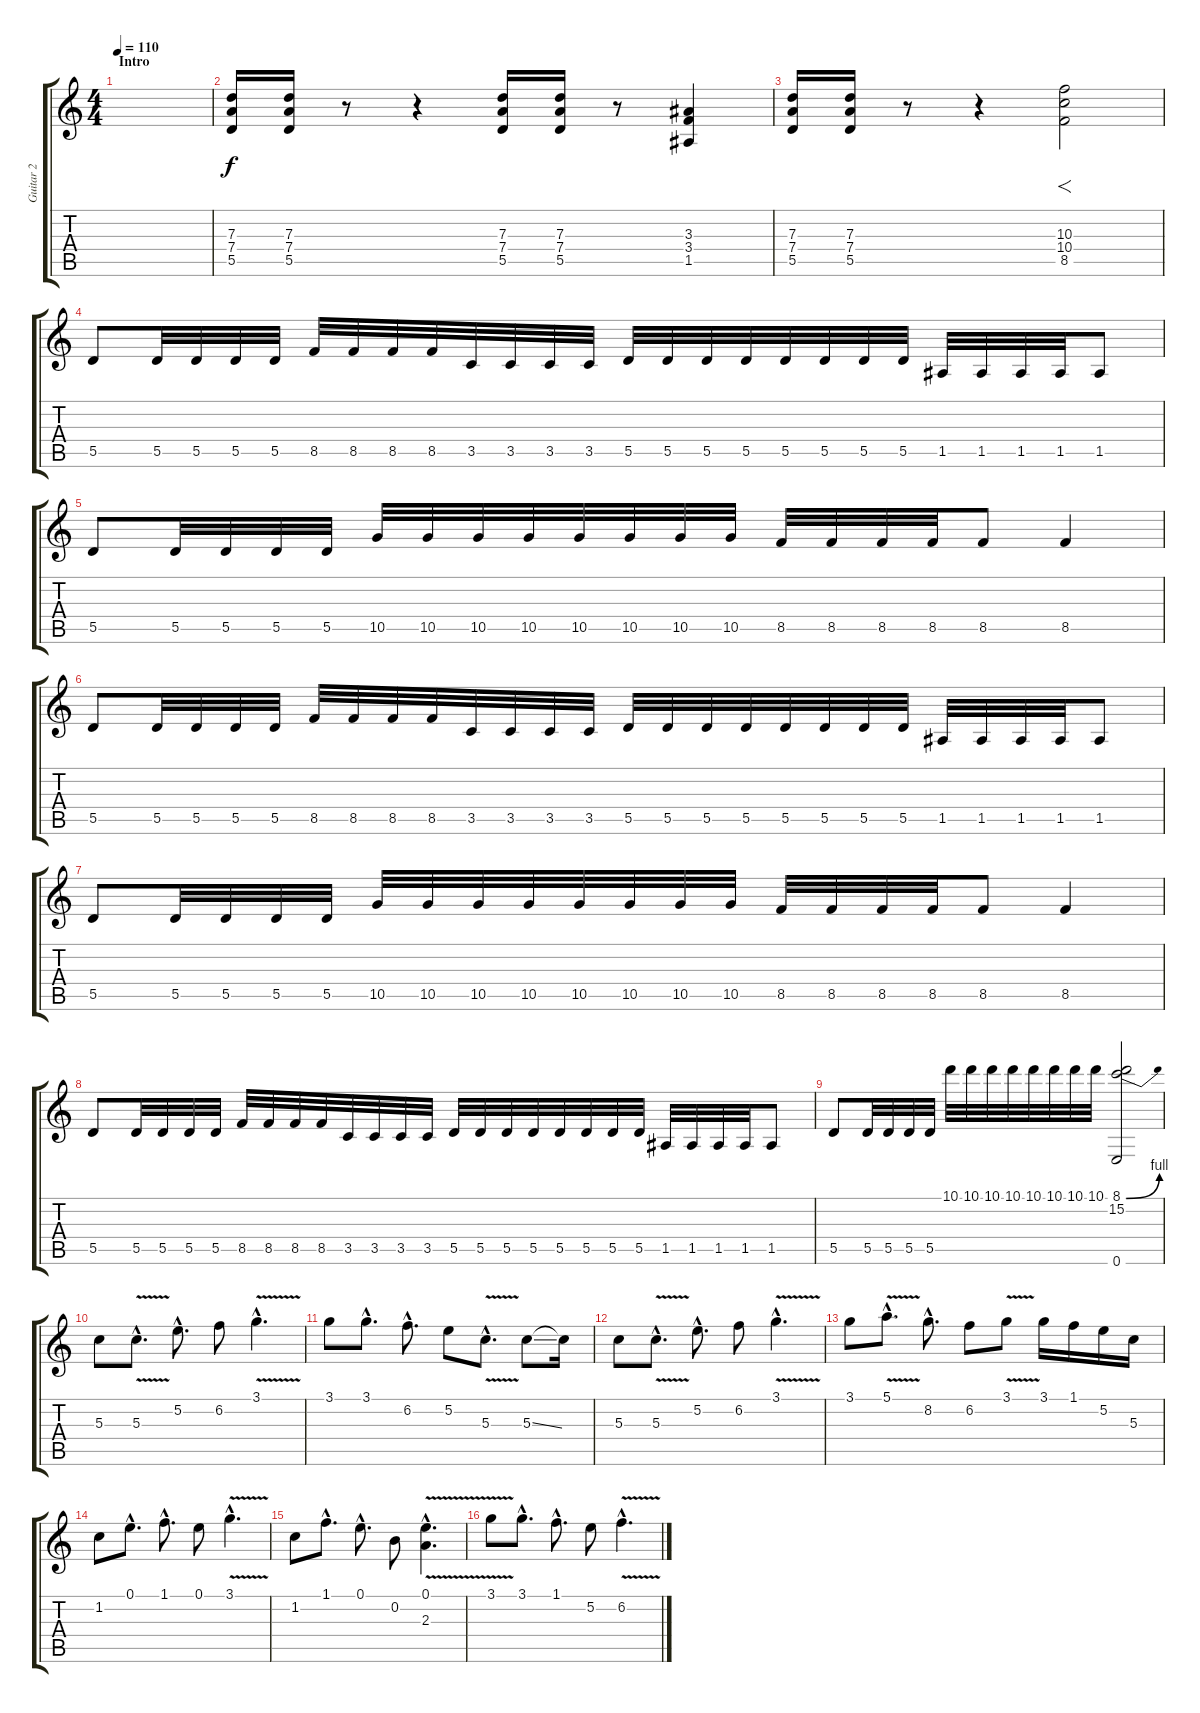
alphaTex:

\track ("Guitar 2" "Guitar 2") {instrument distortionguitar}
\staff {score tabs}
\tuning (E4 B3 G3 D3 A2 E2) {hide}
\ts (4 4)
\section ("" "Intro")
\tempo 110
\clef g2
\ks c
|
(7.3 7.4 5.5).16 (7.3 7.4 5.5).16 r.8 r.4 (7.3 7.4 5.5).16 (7.3 7.4 5.5).16 r.8 (3.3 3.4 1.5).4 |
(7.3 7.4 5.5).16 (7.3 7.4 5.5).16 r.8 r.4 (10.3 10.4 8.5).2{f} |
5.5.8 5.5.32 5.5.32 5.5.32 5.5.32 8.5.32 8.5.32 8.5.32 8.5.32 3.5.32 3.5.32 3.5.32 3.5.32 5.5.32 5.5.32 5.5.32 5.5.32 5.5.32 5.5.32 5.5.32 5.5.32 1.5.32 1.5.32 1.5.32 1.5.32 1.5.8 |
5.5.8 5.5.32 5.5.32 5.5.32 5.5.32 10.5.32 10.5.32 10.5.32 10.5.32 10.5.32 10.5.32 10.5.32 10.5.32 8.5.32 8.5.32 8.5.32 8.5.32 8.5.8 8.5.4 |
5.5.8 5.5.32 5.5.32 5.5.32 5.5.32 8.5.32 8.5.32 8.5.32 8.5.32 3.5.32 3.5.32 3.5.32 3.5.32 5.5.32 5.5.32 5.5.32 5.5.32 5.5.32 5.5.32 5.5.32 5.5.32 1.5.32 1.5.32 1.5.32 1.5.32 1.5.8 |
5.5.8 5.5.32 5.5.32 5.5.32 5.5.32 10.5.32 10.5.32 10.5.32 10.5.32 10.5.32 10.5.32 10.5.32 10.5.32 8.5.32 8.5.32 8.5.32 8.5.32 8.5.8 8.5.4 |
5.5.8 5.5.32 5.5.32 5.5.32 5.5.32 8.5.32 8.5.32 8.5.32 8.5.32 3.5.32 3.5.32 3.5.32 3.5.32 5.5.32 5.5.32 5.5.32 5.5.32 5.5.32 5.5.32 5.5.32 5.5.32 1.5.32 1.5.32 1.5.32 1.5.32 1.5.8 |
5.5.8 5.5.32 5.5.32 5.5.32 5.5.32 10.1.32 10.1.32 10.1.32 10.1.32 10.1.32 10.1.32 10.1.32 10.1.32 (8.1{be (bend 0 0 60 4)} 15.2 0.6).2 |
5.3.8 5.3{v hac}.8{d} 5.2{hac}.8{d} 6.2.8 3.1{v hac}.4{d} |
3.1.8 3.1{hac}.8{d} 6.2{hac}.8{d} 5.2.8 5.3{v hac}.8{d} 5.3{ss}.8 5.3{t}.16 |
5.3.8 5.3{v hac}.8{d} 5.2{hac}.8{d} 6.2.8 3.1{v hac}.4{d} |
3.1.8 5.1{v hac}.8{d} 8.2{hac}.8{d} 6.2.8 3.1{v}.8 3.1.16 1.1.16 5.2.16 5.3.16 |
1.2.8 0.1{hac}.8{d} 1.1{hac}.8{d} 0.1.8 3.1{v hac}.4{d} |
1.2.8 1.1{hac}.8{d} 0.1{hac}.8{d} 0.2.8 (0.1{v hac} 2.3{v hac}).4{d} |
3.1{v}.8 3.1{hac}.8{d} 1.1{hac}.8{d} 5.2.8 6.2{v hac}.4{d}
